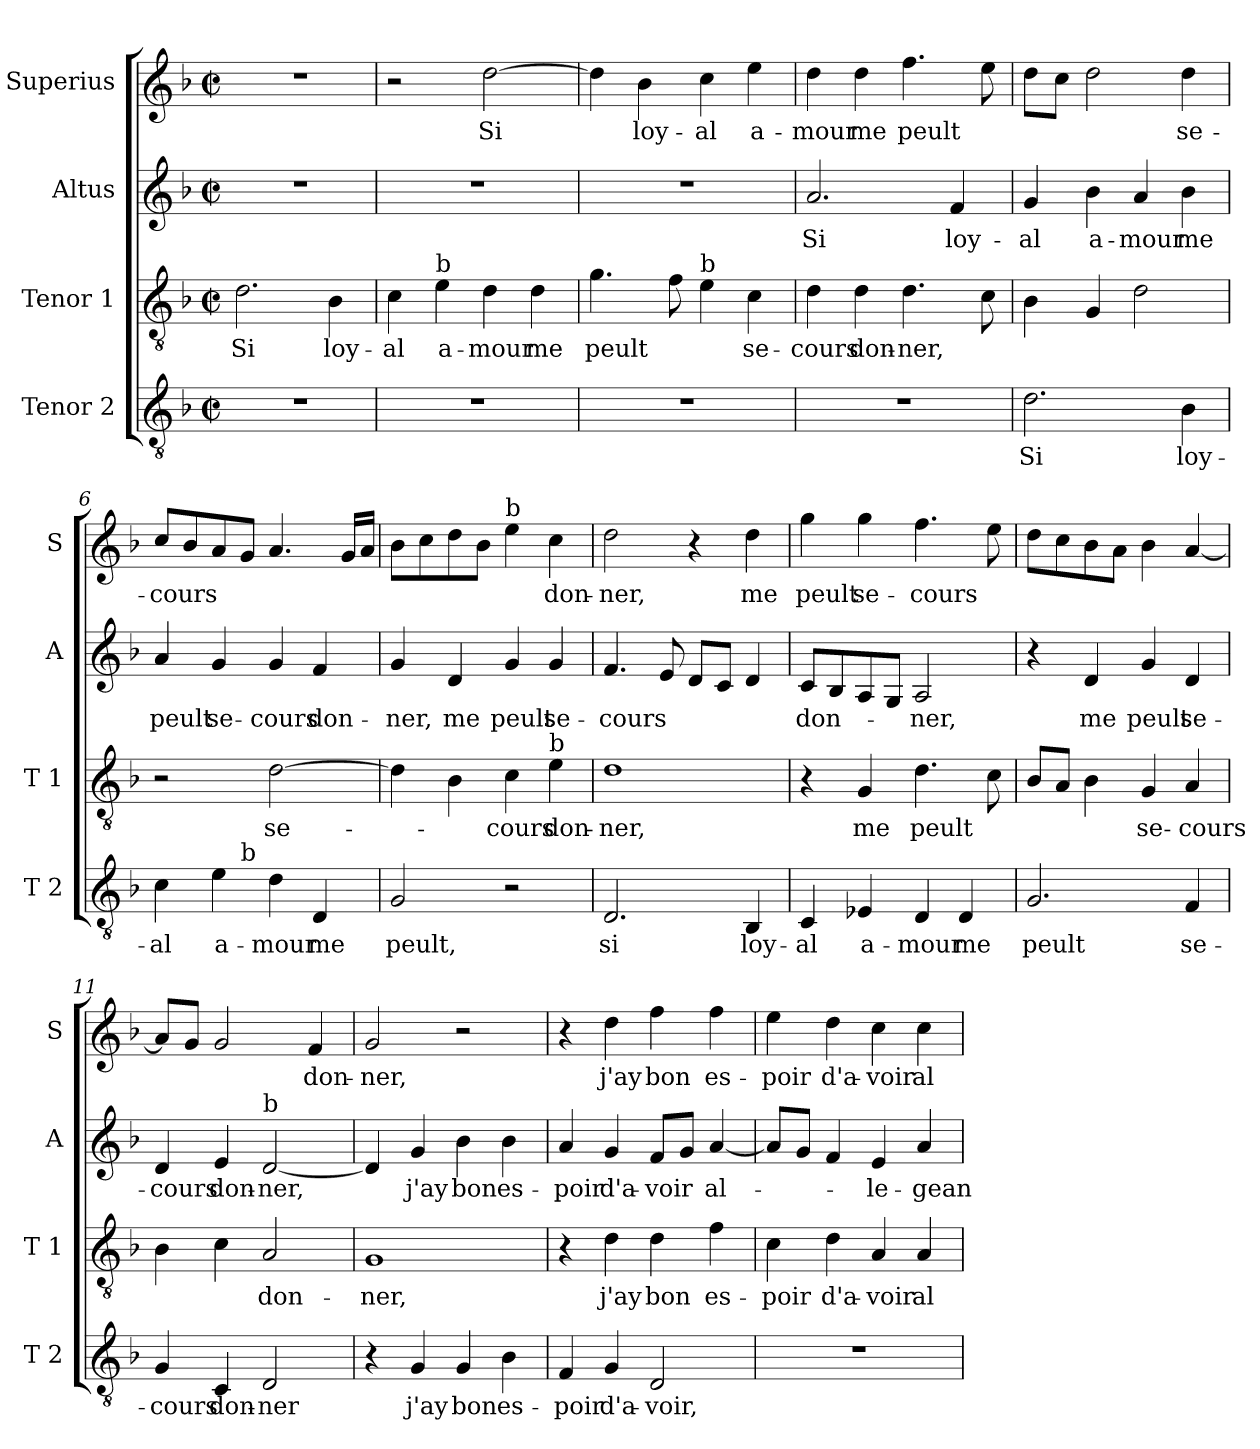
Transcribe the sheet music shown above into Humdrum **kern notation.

**kern	**text	**kern	**text	**kern	**text	**kern	**text
*part4	*part4	*part3	*part3	*part2	*part2	*part1	*part1
*staff4	*staff4	*staff3	*staff3	*staff2	*staff2	*staff1	*staff1
*I"Tenor 2	*	*I"Tenor 1	*	*I"Altus	*	*I"Superius	*
*I'T 2	*	*I'T 1	*	*I'A	*	*I'S	*
*clefGv2	*	*clefGv2	*	*clefG2	*	*clefG2	*
*k[b-]	*	*k[b-]	*	*k[b-]	*	*k[b-]	*
*F:	*	*F:	*	*F:	*	*F:	*
*M2/2	*	*M2/2	*	*M2/2	*	*M2/2	*
*met(c|)	*	*met(c|)	*	*met(c|)	*	*met(c|)	*
=1	=1	=1	=1	=1	=1	=1	=1
1r	.	2.d\	Si	1r	.	1r	.
.	.	4B-\	loy-	.	.	.	.
=2	=2	=2	=2	=2	=2	=2	=2
1r	.	4c\	-al	1r	.	2r	.
!	!	!LO:TX:a:t=b	!	!	!	!	!
.	.	4e\	a-	.	.	.	.
.	.	4d\	-mour	.	.	[2dd\	Si
.	.	4d\	me	.	.	.	.
=3	=3	=3	=3	=3	=3	=3	=3
1r	.	4.g\	peult	1r	.	4dd\]	.
.	.	.	.	.	.	4b-\	loy-
.	.	8f\	.	.	.	.	.
!	!	!LO:TX:a:t=b	!	!	!	!	!
.	.	4e\	.	.	.	4cc\	-al
.	.	4c\	se-	.	.	4ee\	a-
=4	=4	=4	=4	=4	=4	=4	=4
1r	.	4d\	-cours	2.a/	Si	4dd\	-mour
.	.	4d\	don-	.	.	4dd\	me
.	.	4.d\	-ner,	.	.	4.ff\	peult
.	.	.	.	4f/	loy-	.	.
.	.	8c\	.	.	.	8ee\	.
=5	=5	=5	=5	=5	=5	=5	=5
2.d\	Si	4B-\	.	4g/	-al	8dd\L	.
.	.	.	.	.	.	8cc\J	.
.	.	4G/	.	4b-\	a-	2dd\	.
.	.	2d\	.	4a/	-mour	.	.
4B-\	loy-	.	.	4b-\	me	4dd\	se-
!!LO:LB:g=z
=6	=6	=6	=6	=6	=6	=6	=6
*^	*	*	*	*	*	*	*
4c\	4.ryy	-al	2r	.	4a/	peult	8cc/L	-cours
.	.	.	.	.	.	.	8b-/	.
4e\	.	a-	.	.	4g/	se-	8a/	.
!	!LO:TX:a:t=b	!	!	!	!	!	!	!
.	2ryy	.	.	.	.	.	8g/J	.
4d\	.	-mour	[2d\	se-	4g/	-cours	4.a/	.
4D/	.	me	.	.	4f/	don-	.	.
.	8ryy	.	.	.	.	.	16g/LL	.
.	.	.	.	.	.	.	16a/JJ	.
=7	=7	=7	=7	=7	=7	=7	=7	=7
!LO:TX:b:t=#	!	!	!	!	!	!	!	!
*v	*v	*	*	*	*	*	*	*
2G/	peult,	4d\]	.	4g/	-ner,	8b-\L	.
.	.	.	.	.	.	8cc\	.
.	.	4B-\	.	4d/	me	8dd\	.
.	.	.	.	.	.	8b-\J	.
!	!	!	!	!	!	!LO:TX:a:t=b	!
2r	.	4c\	-cours	4g/	peult	4ee\	.
!	!	!LO:TX:a:t=b	!	!	!	!	!
.	.	4e\	don-	4g/	se-	4cc\	don-
=8	=8	=8	=8	=8	=8	=8	=8
2.D/	si	1d	-ner,	4.f/	-cours	2dd\	-ner,
.	.	.	.	8e/	.	.	.
.	.	.	.	8d/L	.	4r	.
.	.	.	.	8c/J	.	.	.
4BB-/	loy-	.	.	4d/	.	4dd\	me
=9	=9	=9	=9	=9	=9	=9	=9
4C/	-al	4r	.	8c/L	don-	4gg\	peult
.	.	.	.	8B-/	.	.	.
4E-X/	a-	4G/	me	8A/	.	4gg\	se-
.	.	.	.	8G/J	.	.	.
4D/	-mour	4.d\	peult	2A/	-ner,	4.ff\	-cours
4D/	me	.	.	.	.	.	.
.	.	8c\	.	.	.	8ee\	.
=10	=10	=10	=10	=10	=10	=10	=10
2.G/	peult	8B-/L	.	4r	.	8dd\L	.
.	.	8A/J	.	.	.	8cc\	.
.	.	4B-\	.	4d/	me	8b-\	.
.	.	.	.	.	.	8a\J	.
.	.	4G/	se-	4g/	peult	4b-\	.
4F/	se-	4A/	-cours	4d/	se-	[4a/	.
!!LO:LB:g=z
=11	=11	=11	=11	=11	=11	=11	=11
4G/	-cours	4B-\	.	4d/	-cours	8a/L]	.
.	.	.	.	.	.	8g/J	.
4C/	don-	4c\	.	4e/	don-	2g/	.
!	!	!	!	!LO:TX:a:t=b	!	!	!
2D/	-ner	2A/	don-	[2d/	-ner,	.	.
.	.	.	.	.	.	4f/	don-
=12	=12	=12	=12	=12	=12	=12	=12
4r	.	1G	-ner,	4d/]	.	2g/	-ner,
4G/	j'ay	.	.	4g/	j'ay	.	.
4G/	bon	.	.	4b-\	bon	2r	.
4B-\	es-	.	.	4b-\	es-	.	.
=13	=13	=13	=13	=13	=13	=13	=13
4F/	-poir	4r	.	4a/	-poir	4r	.
4G/	d'a-	4d\	j'ay	4g/	d'a-	4dd\	j'ay
2D/	-voir,	4d\	bon	8f/L	-voir	4ff\	bon
.	.	.	.	8g/J	.	.	.
.	.	4f\	es-	[4a/	al-	4ff\	es-
=14	=14	=14	=14	=14	=14	=14	=14
1r	.	4c\	-poir	8a/L]	.	4ee\	-poir
.	.	.	.	8g/J	.	.	.
.	.	4d\	d'a-	4f/	.	4dd\	d'a-
.	.	4A/	-voir	4e/	-le-	4cc\	-voir
.	.	4A/	al-	4a/	-gean-	4cc\	al-
=	=	=	=	=	=	=	=
*-	*-	*-	*-	*-	*-	*-	*-
